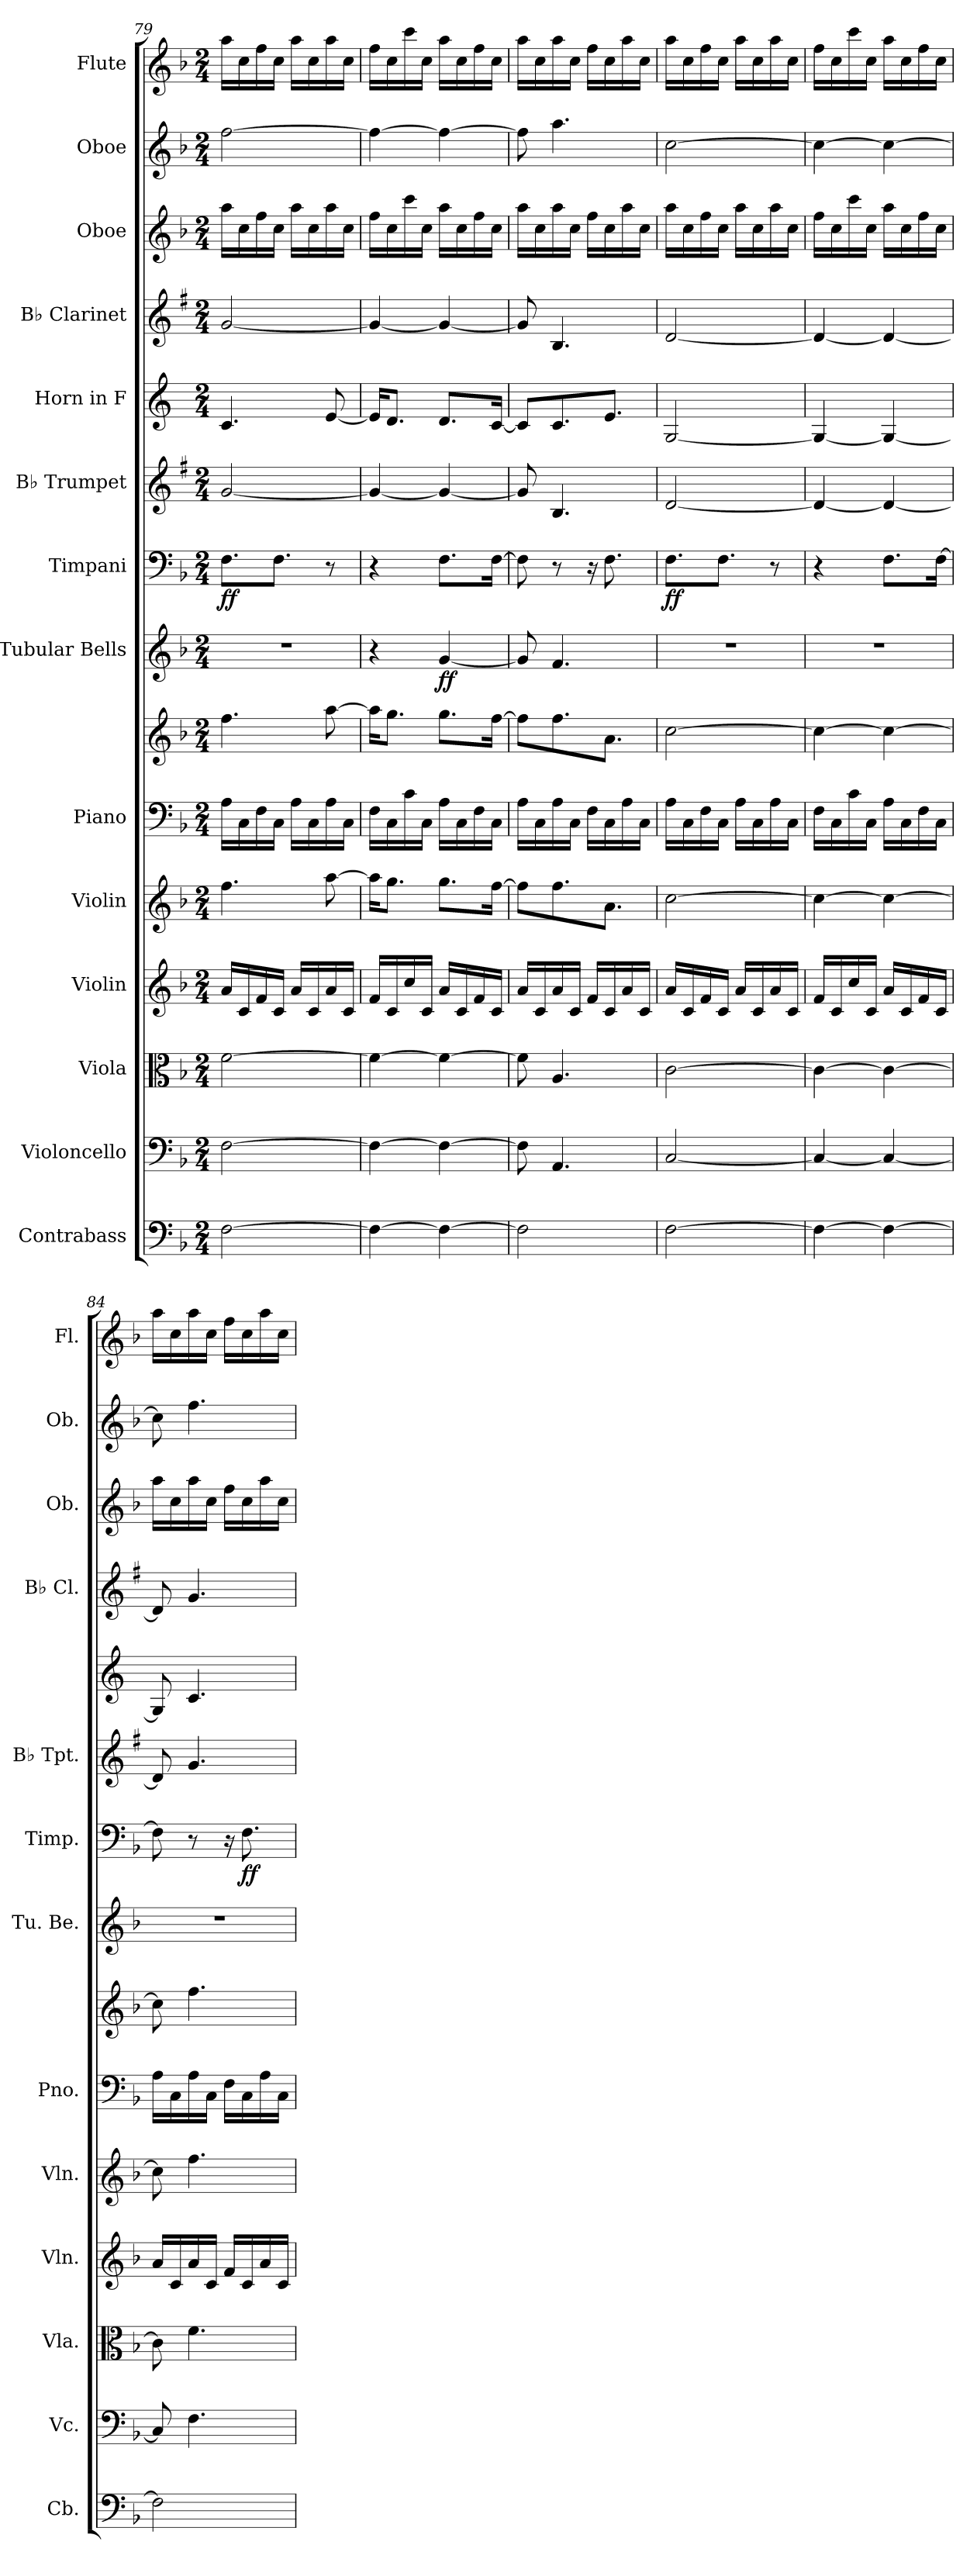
**kern	**kern	**kern	**kern	**kern	**kern	**kern	**kern	**dynam	**kern	**dynam	**kern	**kern	**kern	**kern	**kern	**kern
*part14	*part13	*part12	*part11	*part10	*part9	*part9	*part8	*part8	*part7	*part7	*part6	*part5	*part4	*part3	*part2	*part1
*staff15	*staff14	*staff13	*staff12	*staff11	*staff10	*staff9	*staff8	*staff8	*staff7	*staff7	*staff6	*staff5	*staff4	*staff3	*staff2	*staff1
*I"Contrabass	*I"Violoncello	*I"Viola	*I"Violin	*I"Violin	*I"Piano	*	*I"Tubular Bells	*	*I"Timpani	*	*I"B♭ Trumpet	*I"Horn in F	*I"B♭ Clarinet	*I"Oboe	*I"Oboe	*I"Flute
*I'Cb.	*I'Vc.	*I'Vla.	*I'Vln.	*I'Vln.	*I'Pno.	*	*I'Tu. Be.	*	*I'Timp.	*	*I'B♭ Tpt.	*	*I'B♭ Cl.	*I'Ob.	*I'Ob.	*I'Fl.
*clefF4	*clefF4	*clefC3	*clefG2	*clefG2	*clefF4	*clefG2	*clefG2	*	*clefF4	*	*clefG2	*clefG2	*clefG2	*clefG2	*clefG2	*clefG2
*ITrd7c12	*	*	*	*	*	*	*	*	*	*	*ITrd1c2	*ITrd4c7	*ITrd1c2	*	*	*
*k[b-]	*k[b-]	*k[b-]	*k[b-]	*k[b-]	*k[b-]	*k[b-]	*k[b-]	*	*k[b-]	*	*k[b-]	*k[b-]	*k[b-]	*k[b-]	*k[b-]	*k[b-]
*M2/4	*M2/4	*M2/4	*M2/4	*M2/4	*M2/4	*M2/4	*M2/4	*	*M2/4	*	*M2/4	*M2/4	*M2/4	*M2/4	*M2/4	*M2/4
=79	=79	=79	=79	=79	=79	=79	=79	=79	=79	=79	=79	=79	=79	=79	=79	=79
!	!	!	!	!	!	!	!	!	!	!LO:DY:b	!	!	!	!	!	!
[2FF\	[2F\	[2f\	16a/LL	4.ff\	16A\LL	4.ff\	2r	.	8.F\L	ff	[2f/	4.F/	[2f/	16aa\LL	[2ff\	16aa\LL
.	.	.	16c/	.	16C\	.	.	.	.	.	.	.	.	16cc\	.	16cc\
.	.	.	16f/	.	16F\	.	.	.	.	.	.	.	.	16ff\	.	16ff\
.	.	.	16c/JJ	.	16C\JJ	.	.	.	8.F\J	.	.	.	.	16cc\JJ	.	16cc\JJ
.	.	.	16a/LL	.	16A\LL	.	.	.	.	.	.	.	.	16aa\LL	.	16aa\LL
.	.	.	16c/	.	16C\	.	.	.	.	.	.	.	.	16cc\	.	16cc\
.	.	.	16a/	[8aa\	16A\	[8aa\	.	.	8r	.	.	[8A/	.	16aa\	.	16aa\
.	.	.	16c/JJ	.	16C\JJ	.	.	.	.	.	.	.	.	16cc\JJ	.	16cc\JJ
=80	=80	=80	=80	=80	=80	=80	=80	=80	=80	=80	=80	=80	=80	=80	=80	=80
4FF\_	4F\_	4f\_	16f/LL	16aa\KL]	16F\LL	16aa\KL]	4r	.	4r	.	4f/_	16A/KL]	4f/_	16ff\LL	4ff\_	16ff\LL
.	.	.	16c/	8.gg\J	16C\	8.gg\J	.	.	.	.	.	8.G/J	.	16cc\	.	16cc\
.	.	.	16cc/	.	16c\	.	.	.	.	.	.	.	.	16ccc\	.	16ccc\
.	.	.	16c/JJ	.	16C\JJ	.	.	.	.	.	.	.	.	16cc\JJ	.	16cc\JJ
!	!	!	!	!	!	!	!	!LO:DY:b	!	!	!	!	!	!	!	!
4FF\_	4F\_	4f\_	16a/LL	8.gg\L	16A\LL	8.gg\L	[4g/	ff	8.F\L	.	4f/_	8.G/L	4f/_	16aa\LL	4ff\_	16aa\LL
.	.	.	16c/	.	16C\	.	.	.	.	.	.	.	.	16cc\	.	16cc\
.	.	.	16f/	.	16F\	.	.	.	.	.	.	.	.	16ff\	.	16ff\
.	.	.	16c/JJ	[16ff\Jk	16C\JJ	[16ff\Jk	.	.	[16F\Jk	.	.	[16F/Jk	.	16cc\JJ	.	16cc\JJ
=81	=81	=81	=81	=81	=81	=81	=81	=81	=81	=81	=81	=81	=81	=81	=81	=81
2FF\]	8F\]	8f\]	16a/LL	8ff\L]	16A\LL	8ff\L]	8g/]	.	8F\]	.	8f/]	8F/L]	8f/]	16aa\LL	8ff\]	16aa\LL
.	.	.	16c/	.	16C\	.	.	.	.	.	.	.	.	16cc\	.	16cc\
.	4.AA/	4.A/	16a/	8.ff\	16A\	8.ff\	4.f/	.	8r	.	4.A/	8.F/	4.A/	16aa\	4.aa\	16aa\
.	.	.	16c/JJ	.	16C\JJ	.	.	.	.	.	.	.	.	16cc\JJ	.	16cc\JJ
.	.	.	16f/LL	.	16F\LL	.	.	.	16r	.	.	.	.	16ff\LL	.	16ff\LL
.	.	.	16c/	8.a\J	16C\	8.a\J	.	.	8.F\	.	.	8.A/J	.	16cc\	.	16cc\
.	.	.	16a/	.	16A\	.	.	.	.	.	.	.	.	16aa\	.	16aa\
.	.	.	16c/JJ	.	16C\JJ	.	.	.	.	.	.	.	.	16cc\JJ	.	16cc\JJ
=82	=82	=82	=82	=82	=82	=82	=82	=82	=82	=82	=82	=82	=82	=82	=82	=82
!	!	!	!	!	!	!	!	!	!	!LO:DY:b	!	!	!	!	!	!
[2FF\	[2C/	[2c\	16a/LL	[2cc\	16A\LL	[2cc\	2r	.	8.F\L	ff	[2c/	[2C/	[2c/	16aa\LL	[2cc\	16aa\LL
.	.	.	16c/	.	16C\	.	.	.	.	.	.	.	.	16cc\	.	16cc\
.	.	.	16f/	.	16F\	.	.	.	.	.	.	.	.	16ff\	.	16ff\
.	.	.	16c/JJ	.	16C\JJ	.	.	.	8.F\J	.	.	.	.	16cc\JJ	.	16cc\JJ
.	.	.	16a/LL	.	16A\LL	.	.	.	.	.	.	.	.	16aa\LL	.	16aa\LL
.	.	.	16c/	.	16C\	.	.	.	.	.	.	.	.	16cc\	.	16cc\
.	.	.	16a/	.	16A\	.	.	.	8r	.	.	.	.	16aa\	.	16aa\
.	.	.	16c/JJ	.	16C\JJ	.	.	.	.	.	.	.	.	16cc\JJ	.	16cc\JJ
=83	=83	=83	=83	=83	=83	=83	=83	=83	=83	=83	=83	=83	=83	=83	=83	=83
4FF\_	4C/_	4c\_	16f/LL	4cc\_	16F\LL	4cc\_	2r	.	4r	.	4c/_	4C/_	4c/_	16ff\LL	4cc\_	16ff\LL
.	.	.	16c/	.	16C\	.	.	.	.	.	.	.	.	16cc\	.	16cc\
.	.	.	16cc/	.	16c\	.	.	.	.	.	.	.	.	16ccc\	.	16ccc\
.	.	.	16c/JJ	.	16C\JJ	.	.	.	.	.	.	.	.	16cc\JJ	.	16cc\JJ
4FF\_	4C/_	4c\_	16a/LL	4cc\_	16A\LL	4cc\_	.	.	8.F\L	.	4c/_	4C/_	4c/_	16aa\LL	4cc\_	16aa\LL
.	.	.	16c/	.	16C\	.	.	.	.	.	.	.	.	16cc\	.	16cc\
.	.	.	16f/	.	16F\	.	.	.	.	.	.	.	.	16ff\	.	16ff\
.	.	.	16c/JJ	.	16C\JJ	.	.	.	[16F\Jk	.	.	.	.	16cc\JJ	.	16cc\JJ
=84	=84	=84	=84	=84	=84	=84	=84	=84	=84	=84	=84	=84	=84	=84	=84	=84
2FF\]	8C/]	8c\]	16a/LL	8cc\]	16A\LL	8cc\]	2r	.	8F\]	.	8c/]	8C/]	8c/]	16aa\LL	8cc\]	16aa\LL
.	.	.	16c/	.	16C\	.	.	.	.	.	.	.	.	16cc\	.	16cc\
.	4.F\	4.f\	16a/	4.ff\	16A\	4.ff\	.	.	8r	.	4.f/	4.F/	4.f/	16aa\	4.ff\	16aa\
.	.	.	16c/JJ	.	16C\JJ	.	.	.	.	.	.	.	.	16cc\JJ	.	16cc\JJ
.	.	.	16f/LL	.	16F\LL	.	.	.	16r	.	.	.	.	16ff\LL	.	16ff\LL
!	!	!	!	!	!	!	!	!	!	!LO:DY:b	!	!	!	!	!	!
.	.	.	16c/	.	16C\	.	.	.	8.F\	ff	.	.	.	16cc\	.	16cc\
.	.	.	16a/	.	16A\	.	.	.	.	.	.	.	.	16aa\	.	16aa\
.	.	.	16c/JJ	.	16C\JJ	.	.	.	.	.	.	.	.	16cc\JJ	.	16cc\JJ
=	=	=	=	=	=	=	=	=	=	=	=	=	=	=	=	=
*-	*-	*-	*-	*-	*-	*-	*-	*-	*-	*-	*-	*-	*-	*-	*-	*-
